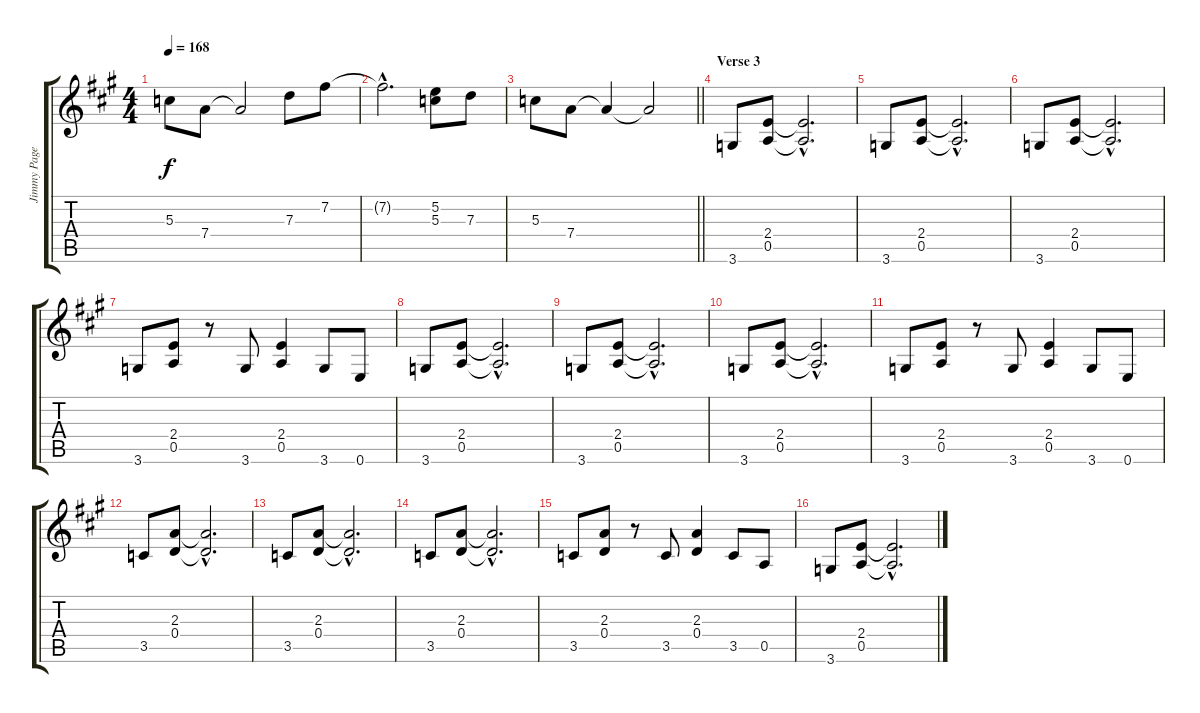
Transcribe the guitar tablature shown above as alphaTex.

\track ("Jimmy Page" "Jimmy Page") {instrument distortionguitar}
\staff {score tabs}
\tuning (E4 B3 G3 D3 A2 E2) {hide}
\ts (4 4)
\tempo 168
\clef g2
\ks a
5.3.8{dy f} 7.4.8 7.4{t}.2 7.3.8 7.2.8 |
7.2{hac t}.2{d} (5.2 5.3).8 7.3.8 |
\barLineRight lightlight
5.3.8 7.4.8 7.4{t}.4 7.4{t}.2 |
\section ("" "Verse 3")
3.6.8 (2.4 0.5).8 (2.4{hac t} 0.5{hac t}).2{d} |
3.6.8 (2.4 0.5).8 (2.4{hac t} 0.5{hac t}).2{d} |
3.6.8 (2.4 0.5).8 (2.4{hac t} 0.5{hac t}).2{d} |
3.6.8 (2.4 0.5).8 r.8 3.6.8 (2.4 0.5).4 3.6.8 0.6.8 |
3.6.8 (2.4 0.5).8 (2.4{hac t} 0.5{hac t}).2{d} |
3.6.8 (2.4 0.5).8 (2.4{hac t} 0.5{hac t}).2{d} |
3.6.8 (2.4 0.5).8 (2.4{hac t} 0.5{hac t}).2{d} |
3.6.8 (2.4 0.5).8 r.8 3.6.8 (2.4 0.5).4 3.6.8 0.6.8 |
3.5.8 (2.3 0.4).8 (2.3{hac t} 0.4{hac t}).2{d} |
3.5.8 (2.3 0.4).8 (2.3{hac t} 0.4{hac t}).2{d} |
3.5.8 (2.3 0.4).8 (2.3{hac t} 0.4{hac t}).2{d} |
3.5.8 (2.3 0.4).8 r.8 3.5.8 (2.3 0.4).4 3.5.8 0.5.8 |
3.6.8 (2.4 0.5).8 (2.4{hac t} 0.5{hac t}).2{d}
